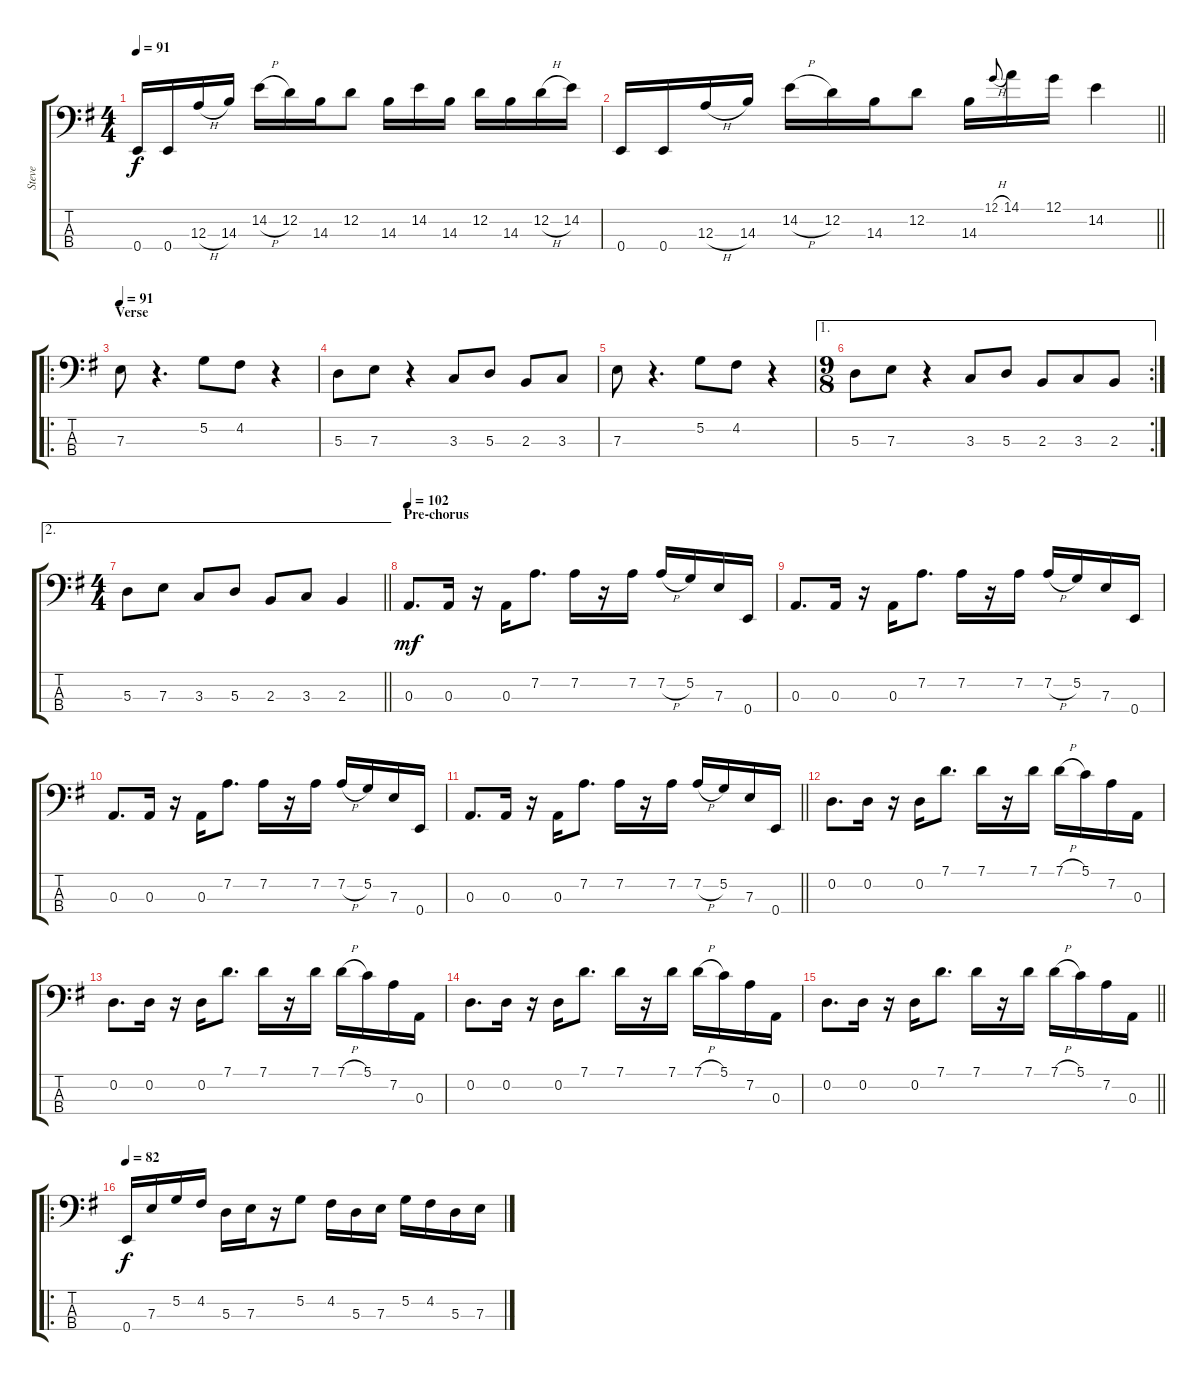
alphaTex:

\track ("Steve" "Steve") {instrument electricbassfinger}
\staff {score tabs}
\tuning (G2 D2 A1 E1) {hide}
\ts (4 4)
\tempo 91
\clef f4
\ks eminor
0.4.16{dy f} 0.4.16 12.3{h}.16 14.3.16 14.2{h}.16 12.2.16 14.3.16 12.2.8 14.3.16 14.2.16 14.3.16 12.2.16 14.3.16 12.2{h}.16 14.2.16 |
\barLineRight lightlight
0.4.16 0.4.16 12.3{h}.16 14.3.16 14.2{h}.16 12.2.16 14.3.16 12.2.8 14.3.16 12.1{h}.8{gr onbeat} 14.1.16 12.1.16 14.2.4 |
\ro
\section ("" "Verse")
\tempo 91
7.3.8 r.4{d} 5.2.8 4.2.8 r.4 |
5.3.8 7.3.8 r.4 3.3.8 5.3.8 2.3.8 3.3.8 |
7.3.8 r.4{d} 5.2.8 4.2.8 r.4 |
\ae 1
\rc 2
\ts (9 8)
5.3.8 7.3.8 r.4 3.3.8 5.3.8 2.3.8 3.3.8 2.3.8 |
\ae 2
\ts (4 4)
\barLineRight lightlight
5.3.8 7.3.8 3.3.8 5.3.8 2.3.8 3.3.8 2.3.4 |
\section ("" "Pre-chorus")
\tempo 102
0.3.8{d dy mf} 0.3.16 r.16 0.3.16 7.2.8{d} 7.2.16 r.16 7.2.16 7.2{h}.16 5.2.16 7.3.16 0.4.16 |
0.3.8{d} 0.3.16 r.16 0.3.16 7.2.8{d} 7.2.16 r.16 7.2.16 7.2{h}.16 5.2.16 7.3.16 0.4.16 |
0.3.8{d} 0.3.16 r.16 0.3.16 7.2.8{d} 7.2.16 r.16 7.2.16 7.2{h}.16 5.2.16 7.3.16 0.4.16 |
\barLineRight lightlight
0.3.8{d} 0.3.16 r.16 0.3.16 7.2.8{d} 7.2.16 r.16 7.2.16 7.2{h}.16 5.2.16 7.3.16 0.4.16 |
0.2.8{d} 0.2.16 r.16 0.2.16 7.1.8{d} 7.1.16 r.16 7.1.16 7.1{h}.16 5.1.16 7.2.16 0.3.16 |
0.2.8{d} 0.2.16 r.16 0.2.16 7.1.8{d} 7.1.16 r.16 7.1.16 7.1{h}.16 5.1.16 7.2.16 0.3.16 |
0.2.8{d} 0.2.16 r.16 0.2.16 7.1.8{d} 7.1.16 r.16 7.1.16 7.1{h}.16 5.1.16 7.2.16 0.3.16 |
\barLineRight lightlight
0.2.8{d} 0.2.16 r.16 0.2.16 7.1.8{d} 7.1.16 r.16 7.1.16 7.1{h}.16 5.1.16 7.2.16 0.3.16 |
\ro
\tempo 82
0.4.16{dy f} 7.3.16 5.2.16 4.2.16 5.3.16 7.3.16 r.16 5.2.8 4.2.16 5.3.16 7.3.16 5.2.16 4.2.16 5.3.16 7.3.16
